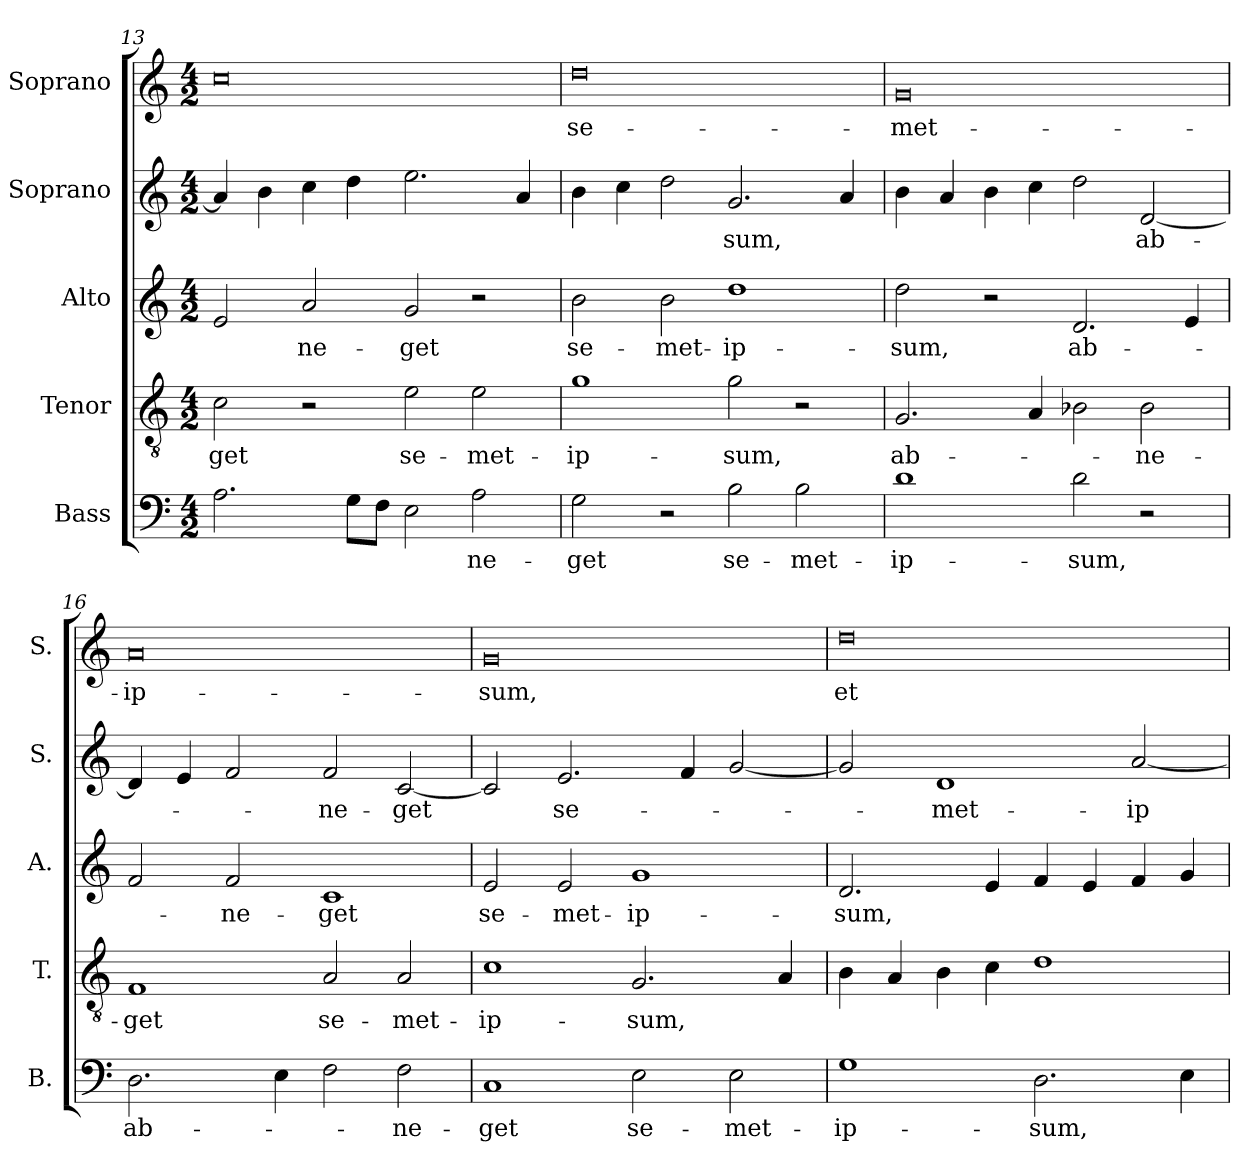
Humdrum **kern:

**kern	**text	**kern	**text	**kern	**text	**kern	**text	**kern	**text
*part5	*part5	*part4	*part4	*part3	*part3	*part2	*part2	*part1	*part1
*staff5	*staff5	*staff4	*staff4	*staff3	*staff3	*staff2	*staff2	*staff1	*staff1
*I"Bass	*	*I"Tenor	*	*I"Alto	*	*I"Soprano	*	*I"Soprano	*
*I'B.	*	*I'T.	*	*I'A.	*	*I'S.	*	*I'S.	*
*clefF4	*	*clefGv2	*	*clefG2	*	*clefG2	*	*clefG2	*
*	*	*ITrd7c12	*	*	*	*	*	*	*
*k[]	*	*k[]	*	*k[]	*	*k[]	*	*k[]	*
*C:	*	*C:	*	*C:	*	*C:	*	*C:	*
*M4/2	*	*M4/2	*	*M4/2	*	*M4/2	*	*M4/2	*
=13	=13	=13	=13	=13	=13	=13	=13	=13	=13
!	!	!	!LO:LY:b:color=#000000	!	!	!	!	!	!
2.Ai\	.	2Ci\	-get	2ei/	.	4ai/]	.	0cci	.
.	.	.	.	.	.	4bi\	.	.	.
!	!	!	!	!	!LO:LY:b:color=#000000	!	!	!	!
.	.	2r	.	2ai/	-ne-	4cci\	.	.	.
8Gi\L	.	.	.	.	.	4ddi\	.	.	.
8Fi\J	.	.	.	.	.	.	.	.	.
!	!	!	!LO:LY:b:color=#000000	!	!	!	!	!	!
!	!	!	!	!	!LO:LY:b:color=#000000	!	!	!	!
2Ei\	.	2Ei\	se-	2gi/	-get	2.eei\	.	.	.
!	!LO:LY:b:color=#000000	!	!	!	!	!	!	!	!
!	!	!	!LO:LY:b:color=#000000	!	!	!	!	!	!
2Ai\	-ne-	2Ei\	-met-	2r	.	.	.	.	.
.	.	.	.	.	.	4ai/	.	.	.
=14	=14	=14	=14	=14	=14	=14	=14	=14	=14
!	!LO:LY:b:color=#000000	!	!	!	!	!	!	!	!
!	!	!	!LO:LY:b:color=#000000	!	!	!	!	!	!
!	!	!	!	!	!LO:LY:b:color=#000000	!	!	!	!
!	!	!	!	!	!	!	!	!	!LO:LY:b:color=#000000
2Gi\	-get	1Gi	-ip-	2bi\	se-	4bi\	.	0ddi	se-
.	.	.	.	.	.	4cci\	.	.	.
!	!	!	!	!	!LO:LY:b:color=#000000	!	!	!	!
2r	.	.	.	2bi\	-met-	2ddi\	.	.	.
!	!LO:LY:b:color=#000000	!	!	!	!	!	!	!	!
!	!	!	!LO:LY:b:color=#000000	!	!	!	!	!	!
!	!	!	!	!	!LO:LY:b:color=#000000	!	!	!	!
!	!	!	!	!	!	!	!LO:LY:b:color=#000000	!	!
2Bi\	se-	2Gi\	-sum,	1ddi	-ip-	2.gi/	-sum,	.	.
!	!LO:LY:b:color=#000000	!	!	!	!	!	!	!	!
2Bi\	-met-	2r	.	.	.	.	.	.	.
.	.	.	.	.	.	4ai/	.	.	.
=15	=15	=15	=15	=15	=15	=15	=15	=15	=15
!	!LO:LY:b:color=#000000	!	!	!	!	!	!	!	!
!	!	!	!LO:LY:b:color=#000000	!	!	!	!	!	!
!	!	!	!	!	!LO:LY:b:color=#000000	!	!	!	!
!	!	!	!	!	!	!	!	!	!LO:LY:b:color=#000000
1di	-ip-	2.GGi/	ab-	2ddi\	-sum,	4bi\	.	0gi	-met-
.	.	.	.	.	.	4ai/	.	.	.
.	.	.	.	2r	.	4bi\	.	.	.
.	.	4AAi/	.	.	.	4cci\	.	.	.
!	!LO:LY:b:color=#000000	!	!	!	!	!	!	!	!
!	!	!	!	!	!LO:LY:b:color=#000000	!	!	!	!
2di\	-sum,	2BB-Xi\	.	2.di/	ab-	2ddi\	.	.	.
!	!	!	!LO:LY:b:color=#000000	!	!	!	!	!	!
!	!	!	!	!	!	!	!LO:LY:b:color=#000000	!	!
2r	.	2BB-i\	-ne-	.	.	[2di/	ab-	.	.
.	.	.	.	4ei/	.	.	.	.	.
!!LO:LB:g=z
=16	=16	=16	=16	=16	=16	=16	=16	=16	=16
!	!LO:LY:b:color=#000000	!	!	!	!	!	!	!	!
!	!	!	!LO:LY:b:color=#000000	!	!	!	!	!	!
!	!	!	!	!	!	!	!	!	!LO:LY:b:color=#000000
2.Di\	ab-	1FFi	-get	2fi/	.	4di/]	.	0ai	-ip-
.	.	.	.	.	.	4ei/	.	.	.
!	!	!	!	!	!LO:LY:b:color=#000000	!	!	!	!
.	.	.	.	2fi/	-ne-	2fi/	.	.	.
4Ei\	.	.	.	.	.	.	.	.	.
!	!	!	!LO:LY:b:color=#000000	!	!	!	!	!	!
!	!	!	!	!	!LO:LY:b:color=#000000	!	!	!	!
!	!	!	!	!	!	!	!LO:LY:b:color=#000000	!	!
2Fi\	.	2AAi/	se-	1ci	-get	2fi/	-ne-	.	.
!	!LO:LY:b:color=#000000	!	!	!	!	!	!	!	!
!	!	!	!LO:LY:b:color=#000000	!	!	!	!	!	!
!	!	!	!	!	!	!	!LO:LY:b:color=#000000	!	!
2Fi\	-ne-	2AAi/	-met-	.	.	[2ci/	-get	.	.
=17	=17	=17	=17	=17	=17	=17	=17	=17	=17
!	!LO:LY:b:color=#000000	!	!	!	!	!	!	!	!
!	!	!	!LO:LY:b:color=#000000	!	!	!	!	!	!
!	!	!	!	!	!LO:LY:b:color=#000000	!	!	!	!
!	!	!	!	!	!	!	!	!	!LO:LY:b:color=#000000
1Ci	-get	1Ci	-ip-	2ei/	se-	2ci/]	.	0gi	-sum,
!	!	!	!	!	!LO:LY:b:color=#000000	!	!	!	!
!	!	!	!	!	!	!	!LO:LY:b:color=#000000	!	!
.	.	.	.	2ei/	-met-	2.ei/	se-	.	.
!	!LO:LY:b:color=#000000	!	!	!	!	!	!	!	!
!	!	!	!LO:LY:b:color=#000000	!	!	!	!	!	!
!	!	!	!	!	!LO:LY:b:color=#000000	!	!	!	!
2Ei\	se-	2.GGi/	-sum,	1gi	-ip-	.	.	.	.
.	.	.	.	.	.	4fi/	.	.	.
!	!LO:LY:b:color=#000000	!	!	!	!	!	!	!	!
2Ei\	-met-	.	.	.	.	[2gi/	.	.	.
.	.	4AAi/	.	.	.	.	.	.	.
=18	=18	=18	=18	=18	=18	=18	=18	=18	=18
!	!LO:LY:b:color=#000000	!	!	!	!	!	!	!	!
!	!	!	!	!	!LO:LY:b:color=#000000	!	!	!	!
!	!	!	!	!	!	!	!	!	!LO:LY:b:color=#000000
1Gi	-ip-	4BBi\	.	2.di/	-sum,	2gi/]	.	0ddi	et
.	.	4AAi/	.	.	.	.	.	.	.
!	!	!	!	!	!	!	!LO:LY:b:color=#000000	!	!
.	.	4BBi\	.	.	.	1di	-met-	.	.
.	.	4Ci\	.	4ei/	.	.	.	.	.
!	!LO:LY:b:color=#000000	!	!	!	!	!	!	!	!
2.Di\	-sum,	1Di	.	4fi/	.	.	.	.	.
.	.	.	.	4ei/	.	.	.	.	.
!	!	!	!	!	!	!	!LO:LY:b:color=#000000	!	!
.	.	.	.	4fi/	.	[2ai/	-ip-	.	.
4Ei\	.	.	.	4gi/	.	.	.	.	.
=	=	=	=	=	=	=	=	=	=
*-	*-	*-	*-	*-	*-	*-	*-	*-	*-
